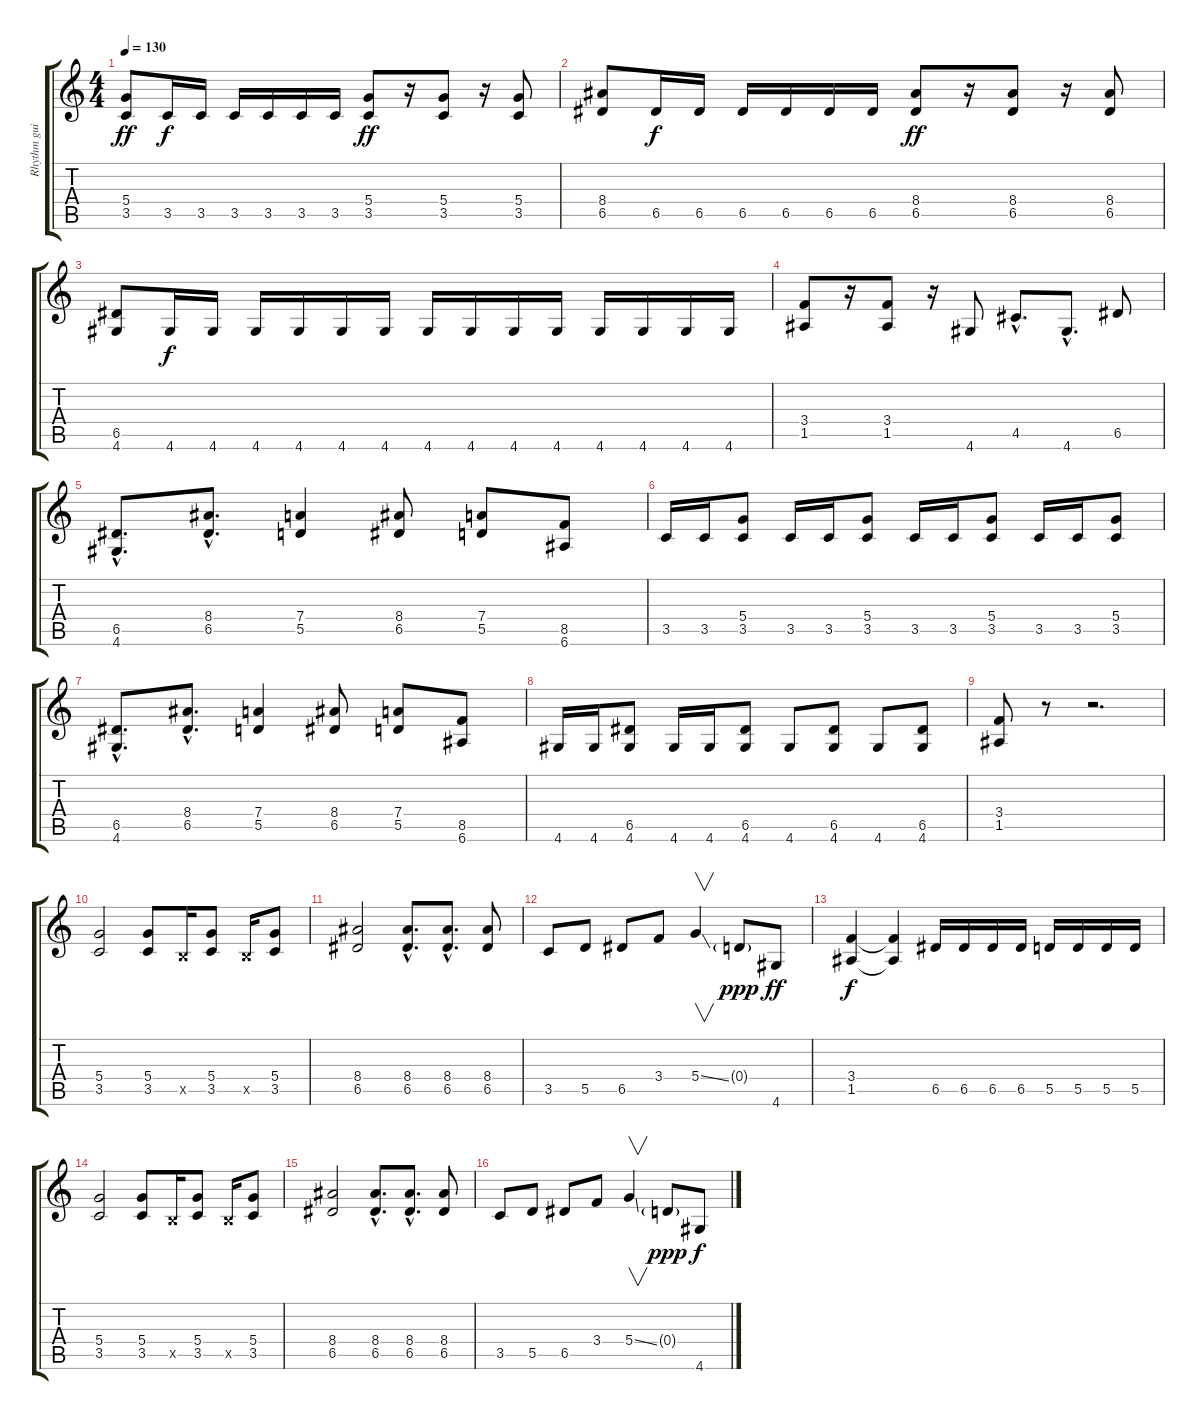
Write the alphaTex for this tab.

\track ("Rhythm guitar" "Rhythm gui") {instrument distortionguitar}
\staff {score tabs}
\tuning (E4 B3 G3 D3 A2 E2) {hide}
\ts (4 4)
\tempo 130
\clef g2
\ks c
(5.4 3.5).8{dy ff} 3.5.16{dy f} 3.5.16 3.5.16 3.5.16 3.5.16 3.5.16 (5.4 3.5).8{dy ff} r.16 (5.4 3.5).8 r.16 (5.4 3.5).8 |
(8.4 6.5).8 6.5.16{dy f} 6.5.16 6.5.16 6.5.16 6.5.16 6.5.16 (8.4 6.5).8{dy ff} r.16 (8.4 6.5).8 r.16 (8.4 6.5).8 |
(6.5 4.6).8 4.6.16{dy f} 4.6.16 4.6.16 4.6.16 4.6.16 4.6.16 4.6.16 4.6.16 4.6.16 4.6.16 4.6.16 4.6.16 4.6.16 4.6.16 |
(3.4 1.5).8 r.16 (3.4 1.5).8 r.16 4.6.8 4.5{hac}.8{d} 4.6{hac}.8{d} 6.5.8 |
(6.5{hac} 4.6{hac}).8{d} (8.4{hac} 6.5{hac}).8{d} (7.4 5.5).4 (8.4 6.5).8 (7.4 5.5).8 (8.5 6.6).8 |
3.5.16 3.5.16 (5.4 3.5).8 3.5.16 3.5.16 (5.4 3.5).8 3.5.16 3.5.16 (5.4 3.5).8 3.5.16 3.5.16 (5.4 3.5).8 |
(6.5{hac} 4.6{hac}).8{d} (8.4{hac} 6.5{hac}).8{d} (7.4 5.5).4 (8.4 6.5).8 (7.4 5.5).8 (8.5 6.6).8 |
4.6.16 4.6.16 (6.5 4.6).8 4.6.16 4.6.16 (6.5 4.6).8 4.6.8 (6.5 4.6).8 4.6.8 (6.5 4.6).8 |
(3.4 1.5).8 r.8 r.2{d} |
(5.4 3.5).2 (5.4 3.5).8 2.5{x}.16 (5.4 3.5).8 2.5{x}.16 (5.4 3.5).8 |
(8.4 6.5).2 (8.4{hac} 6.5{hac}).8{d} (8.4{hac} 6.5{hac}).8{d} (8.4 6.5).8 |
3.5.8 5.5.8 6.5.8 3.4.8 5.4{ss}.4{v} 0.4{g}.8{dy ppp} 4.6.8{dy ff} |
(3.4 1.5).4{dy f} (3.4{t} 1.5{t}).4 6.5.16 6.5.16 6.5.16 6.5.16 5.5.16 5.5.16 5.5.16 5.5.16 |
(5.4 3.5).2 (5.4 3.5).8 2.5{x}.16 (5.4 3.5).8 2.5{x}.16 (5.4 3.5).8 |
(8.4 6.5).2 (8.4{hac} 6.5{hac}).8{d} (8.4{hac} 6.5{hac}).8{d} (8.4 6.5).8 |
3.5.8 5.5.8 6.5.8 3.4.8 5.4{ss}.4{v} 0.4{g}.8{dy ppp} 4.6.8{dy f}
